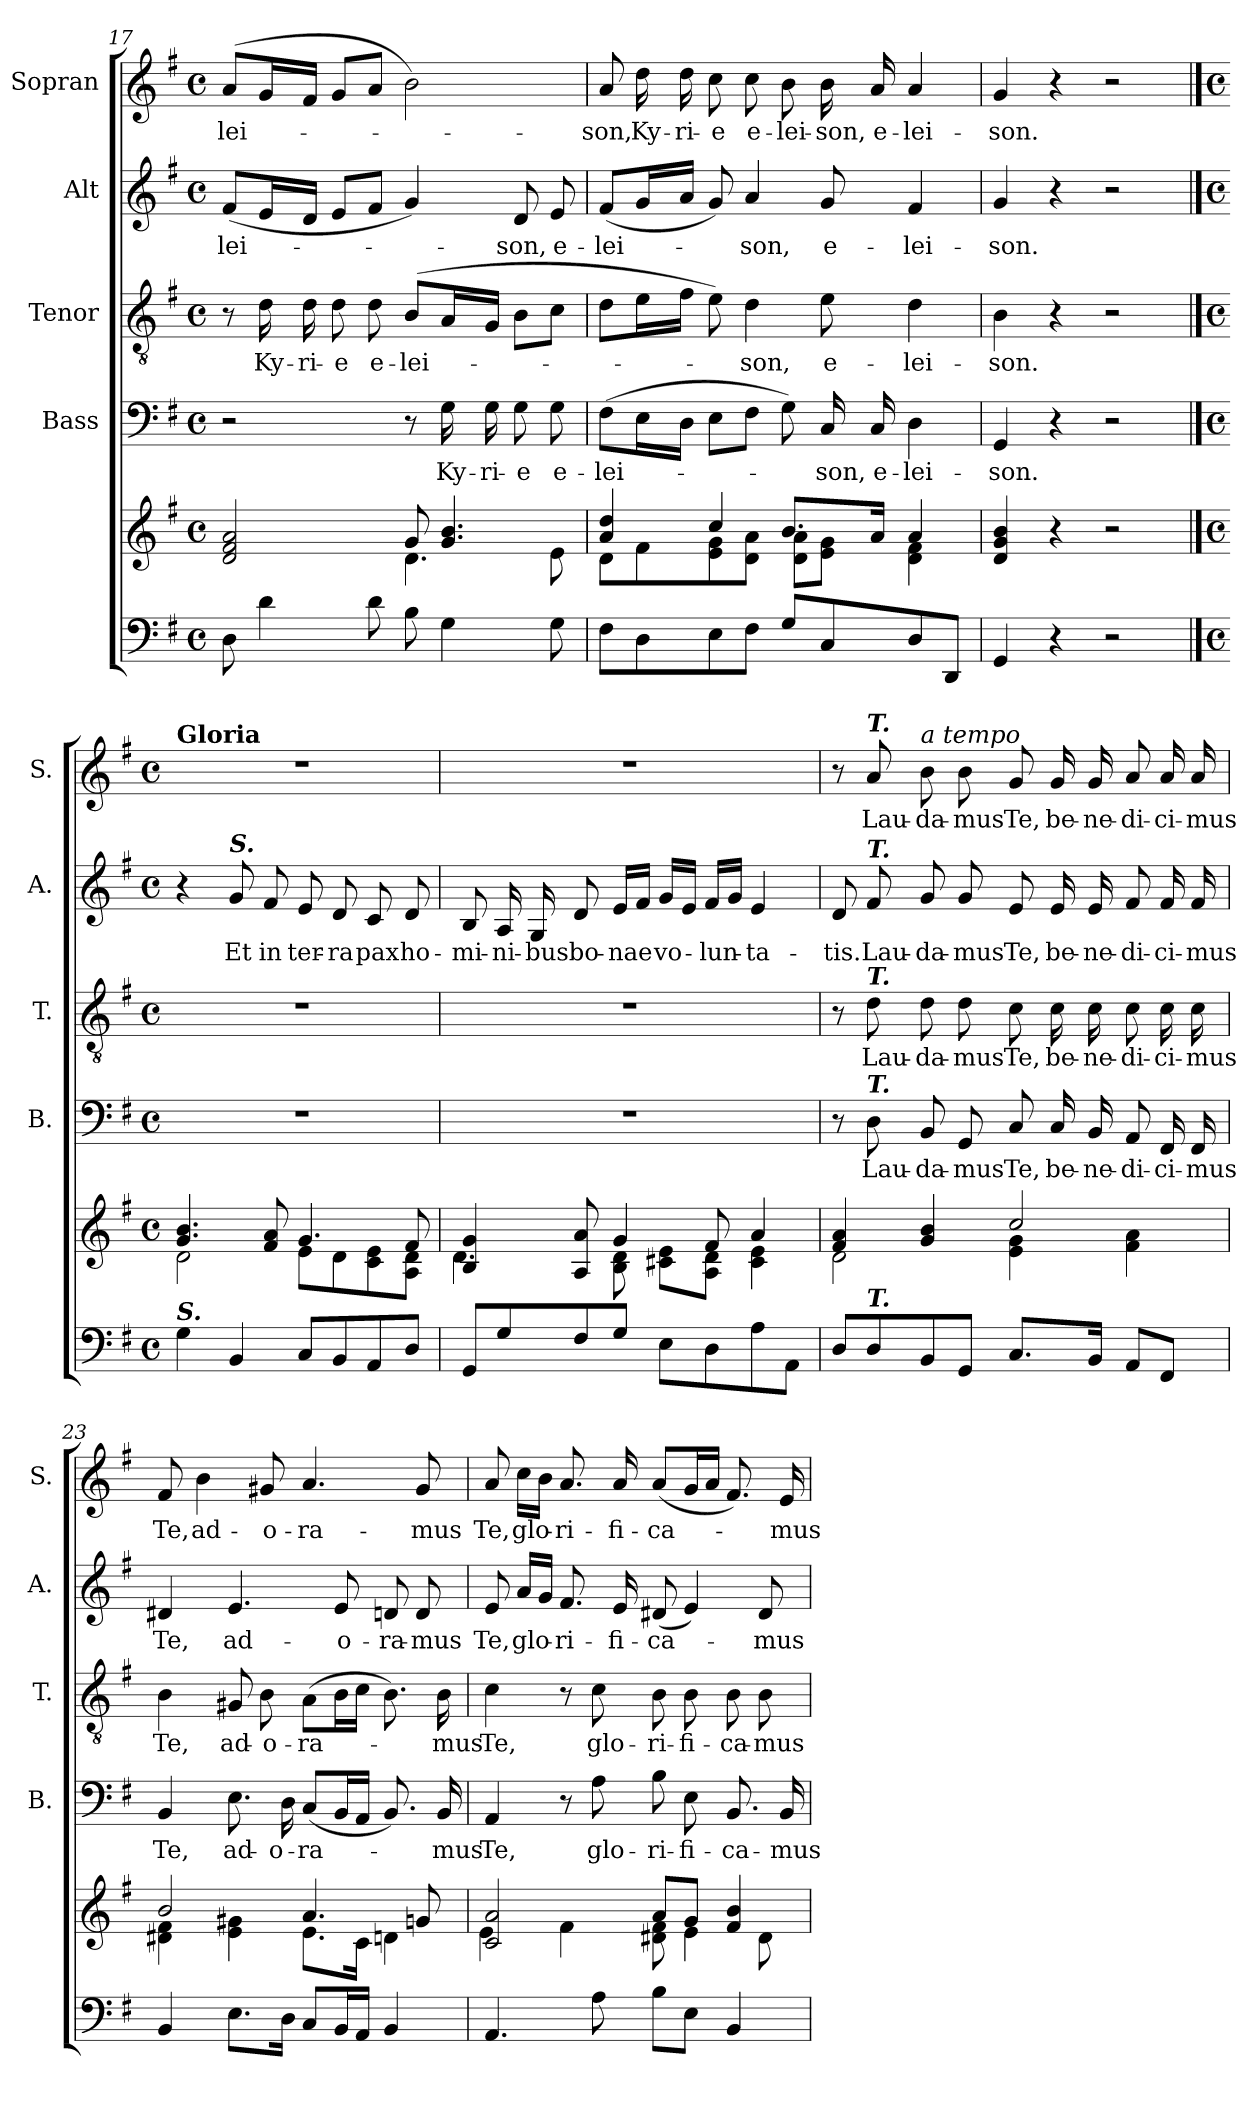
**kern	**kern	**kern	**text	**kern	**text	**kern	**text	**kern	**text
*part5	*part5	*part4	*part4	*part3	*part3	*part2	*part2	*part1	*part1
*staff6	*staff5	*staff4	*staff4	*staff3	*staff3	*staff2	*staff2	*staff1	*staff1
*	*	*I"Bass	*	*I"Tenor	*	*I"Alt	*	*I"Sopran	*
*	*	*I'B.	*	*I'T.	*	*I'A.	*	*I'S.	*
*clefF4	*clefG2	*clefF4	*	*clefGv2	*	*clefG2	*	*clefG2	*
*k[f#]	*k[f#]	*k[f#]	*	*k[f#]	*	*k[f#]	*	*k[f#]	*
*G:	*G:	*G:	*	*G:	*	*G:	*	*G:	*
*M4/4	*M4/4	*M4/4	*	*M4/4	*	*M4/4	*	*M4/4	*
*met(c)	*met(c)	*met(c)	*	*met(c)	*	*met(c)	*	*met(c)	*
=17	=17	=17	=17	=17	=17	=17	=17	=17	=17
*	*^	*	*	*	*	*	*	*	*
!	!	!	!	!	!	!	!	!LO:LY:b	!	!LO:LY:b
8D\	2d/ 2f#/ 2a/	2ryy	2r	.	8r	.	(<8f#/L	-lei-	(>8a/L	-lei-
!	!	!	!	!	!	!LO:LY:b	!	!	!	!
4d\	.	.	.	.	16d\	Ky-	16e/L	.	16g/L	.
!	!	!	!	!	!	!LO:LY:b	!	!	!	!
.	.	.	.	.	16d\	-ri-	16d/JJ	.	16f#/JJ	.
!	!	!	!	!	!	!LO:LY:b	!	!	!	!
.	.	.	.	.	8d\	-e	8e/L	.	8g/L	.
!	!	!	!	!	!	!LO:LY:b	!	!	!	!
8d\	.	.	.	.	8d\	e-	8f#/J	.	8a/J	.
!	!	!	!	!	!	!LO:LY:b	!	!	!	!
8B\	8g/	4.d\	8r	.	(>8B/L	-lei-	4g/)	.	2b\)	.
!	!	!	!	!LO:LY:b	!	!	!	!	!	!
4G\	4.g/ 4.b/	.	16G\	Ky-	16A/L	.	.	.	.	.
!	!	!	!	!LO:LY:b	!	!	!	!	!	!
.	.	.	16G\	-ri-	16G/JJ	.	.	.	.	.
!	!	!	!	!LO:LY:b	!	!	!	!LO:LY:b	!	!
.	.	.	8G\	-e	8B\L	.	8d/	-son,	.	.
!	!	!	!	!LO:LY:b	!	!	!	!LO:LY:b	!	!
8G\	.	8e\	8G\	e-	8c\J	.	8e/	e-	.	.
=18	=18	=18	=18	=18	=18	=18	=18	=18	=18	=18
!	!	!	!	!LO:LY:b	!	!	!	!LO:LY:b	!	!LO:LY:b
8F#\L	4a/ 4dd/	8d\L	(>8F#\L	-lei-	8d\L	.	(<8f#/L	-lei-	8a/	-son,
!	!	!	!	!	!	!	!	!	!	!LO:LY:b
8D\	.	8f#\	16E\L	.	16e\L	.	16g/L	.	16dd\	Ky-
!	!	!	!	!	!	!	!	!	!	!LO:LY:b
.	.	.	16D\JJ	.	16f#\JJ	.	16a/JJ	.	16dd\	-ri-
!	!	!	!	!	!	!	!	!	!	!LO:LY:b
8E\	4cc/	8e\ 8g\	8E\L	.	8e\)	.	8g/)	.	8cc\	-e
!	!	!	!	!	!	!LO:LY:b	!	!LO:LY:b	!	!LO:LY:b
8F#\J	.	8d\ 8a\J	8F#\J	.	4d\	-son,	4a/	-son,	8cc\	e-
!	!	!	!	!	!	!	!	!	!	!LO:LY:b
8G/L	8.b/L	8d\ 8a\L	8G\)	.	.	.	.	.	8b\	-lei-
!	!	!	!	!LO:LY:b	!	!LO:LY:b	!	!LO:LY:b	!	!LO:LY:b
8C/	.	8e\ 8g\J	16C/	-son,	8e\	e-	8g/	e-	16b\	-son,
!	!	!	!	!LO:LY:b	!	!	!	!	!	!LO:LY:b
.	16a/Jk	.	16C/	e-	.	.	.	.	16a/	e-
!	!	!	!	!LO:LY:b	!	!LO:LY:b	!	!LO:LY:b	!	!LO:LY:b
8D/	4a/	4d\ 4f#\	4D\	-lei-	4d\	-lei-	4f#/	-lei-	4a/	-lei-
8DD/J	.	.	.	.	.	.	.	.	.	.
*	*v	*v	*	*	*	*	*	*	*	*
=19	=19	=19	=19	=19	=19	=19	=19	=19	=19
!	!	!	!LO:LY:b	!	!LO:LY:b	!	!LO:LY:b	!	!LO:LY:b
4GG/	4d/ 4g/ 4b/	4GG/	-son.	4B\	-son.	4g/	-son.	4g/	-son.
4r	4r	4r	.	4r	.	4r	.	4r	.
2r	2r	2r	.	2r	.	2r	.	2r	.
!!LO:PB:g=z
==20	==20	==20	==20	==20	==20	==20	==20	==20	==20
*M4/4	*M4/4	*M4/4	*	*M4/4	*	*M4/4	*	*M4/4	*
*met(c)	*met(c)	*met(c)	*	*met(c)	*	*met(c)	*	*met(c)	*
*	*^	*	*	*	*	*	*	*	*
!	!	!	!	!	!	!	!	!	!LO:TX:a:B:t=Gloria	!
!LO:TX:a:Bi:t=S.	!	!	!	!	!	!	!	!	!	!
4G\	4.g/ 4.b/	2d\	1r	.	1r	.	4r	.	1r	.
!	!	!	!	!	!	!	!LO:TX:a:Bi:t=S.	!	!	!
!	!	!	!	!	!	!	!	!LO:LY:b	!	!
4BB/	.	.	.	.	.	.	8g/	Et	.	.
!	!	!	!	!	!	!	!	!LO:LY:b	!	!
.	8f#/ 8a/	.	.	.	.	.	8f#/	in	.	.
!	!	!	!	!	!	!	!	!LO:LY:b	!	!
8C/L	4.g/	8e\L	.	.	.	.	8e/	ter-	.	.
!	!	!	!	!	!	!	!	!LO:LY:b	!	!
8BB/	.	8d\	.	.	.	.	8d/	-ra	.	.
!	!	!	!	!	!	!	!	!LO:LY:b	!	!
8AA/	.	8c\ 8e\	.	.	.	.	8c/	pax	.	.
!	!	!	!	!	!	!	!	!LO:LY:b	!	!
8D/J	8f#/	8A\ 8d\J	.	.	.	.	8d/	ho-	.	.
=21	=21	=21	=21	=21	=21	=21	=21	=21	=21	=21
!	!	!	!	!	!	!	!	!LO:LY:b	!	!
8GG/L	4B/ 4g/	4.d\	1r	.	1r	.	8B/	-mi-	1r	.
!	!	!	!	!	!	!	!	!LO:LY:b	!	!
8G/	.	.	.	.	.	.	16A/	-ni-	.	.
!	!	!	!	!	!	!	!	!LO:LY:b	!	!
.	.	.	.	.	.	.	16G/	-bus	.	.
!	!	!	!	!	!	!	!	!LO:LY:b	!	!
8F#/	8A/ 8a/	.	.	.	.	.	8d/	bo-	.	.
!	!	!	!	!	!	!	!	!LO:LY:b	!	!
8G/J	4g/	8B\ 8d\	.	.	.	.	16e/LL	-nae	.	.
.	.	.	.	.	.	.	16f#/JJ	.	.	.
!	!	!	!	!	!	!	!	!LO:LY:b	!	!
8E\L	.	8c#X\ 8e\L	.	.	.	.	16g/LL	vo-	.	.
.	.	.	.	.	.	.	16e/JJ	.	.	.
!	!	!	!	!	!	!	!	!LO:LY:b	!	!
8D\	8f#/	8A\ 8d\J	.	.	.	.	16f#/LL	-lun-	.	.
.	.	.	.	.	.	.	16g/JJ	.	.	.
!	!	!	!	!	!	!	!	!LO:LY:b	!	!
8A\	4a/	4c#\ 4e\	.	.	.	.	4e/	-ta-	.	.
8AA\J	.	.	.	.	.	.	.	.	.	.
!!LO:LB:g=z
=22	=22	=22	=22	=22	=22	=22	=22	=22	=22	=22
!	!	!	!	!	!	!	!	!LO:LY:b	!	!
8D/L	4f#/ 4a/	2d\	8r	.	8r	.	8d/	-tis.	8r	.
!	!	!	!	!	!	!	!	!	!LO:TX:a:Bi:t=T.	!
!	!	!	!	!	!	!	!LO:TX:a:Bi:t=T.	!	!	!
!	!	!	!	!	!LO:TX:a:Bi:t=T.	!	!	!	!	!
!	!	!	!LO:TX:a:Bi:t=T.	!	!	!	!	!	!	!
!LO:TX:a:Bi:t=T.	!	!	!	!	!	!	!	!	!	!
!	!	!	!	!LO:LY:b	!	!LO:LY:b	!	!LO:LY:b	!	!LO:LY:b
8D/	.	.	8D\	Lau-	8d\	Lau-	8f#/	Lau-	8a/	Lau-
!	!	!	!	!	!	!	!	!	!LO:TX:a:i:t=a tempo	!
!	!	!	!	!LO:LY:b	!	!LO:LY:b	!	!LO:LY:b	!	!LO:LY:b
8BB/	4g/ 4b/	.	8BB/	-da-	8d\	-da-	8g/	-da-	8b\	-da-
!	!	!	!	!LO:LY:b	!	!LO:LY:b	!	!LO:LY:b	!	!LO:LY:b
8GG/J	.	.	8GG/	-mus	8d\	-mus	8g/	-mus	8b\	-mus
!	!	!	!	!LO:LY:b	!	!LO:LY:b	!	!LO:LY:b	!	!LO:LY:b
8.C/L	2cc/	4e\ 4g\	8C/	Te,	8c\	Te,	8e/	Te,	8g/	Te,
!	!	!	!	!LO:LY:b	!	!LO:LY:b	!	!LO:LY:b	!	!LO:LY:b
.	.	.	16C/	be-	16c\	be-	16e/	be-	16g/	be-
!	!	!	!	!LO:LY:b	!	!LO:LY:b	!	!LO:LY:b	!	!LO:LY:b
16BB/Jk	.	.	16BB/	-ne-	16c\	-ne-	16e/	-ne-	16g/	-ne-
!	!	!	!	!LO:LY:b	!	!LO:LY:b	!	!LO:LY:b	!	!LO:LY:b
8AA/L	.	4f#\ 4a\	8AA/	-di-	8c\	-di-	8f#/	-di-	8a/	-di-
!	!	!	!	!LO:LY:b	!	!LO:LY:b	!	!LO:LY:b	!	!LO:LY:b
8FF#/J	.	.	16FF#/	-ci-	16c\	-ci-	16f#/	-ci-	16a/	-ci-
!	!	!	!	!LO:LY:b	!	!LO:LY:b	!	!LO:LY:b	!	!LO:LY:b
.	.	.	16FF#/	-mus	16c\	-mus	16f#/	-mus	16a/	-mus
=23	=23	=23	=23	=23	=23	=23	=23	=23	=23	=23
!	!	!	!	!LO:LY:b	!	!LO:LY:b	!	!LO:LY:b	!	!LO:LY:b
4BB/	2b/	4d#X\ 4f#\	4BB/	Te,	4B\	Te,	4d#X/	Te,	8f#/	Te,
!	!	!	!	!	!	!	!	!	!	!LO:LY:b
.	.	.	.	.	.	.	.	.	4b\	ad-
!	!	!	!	!LO:LY:b	!	!LO:LY:b	!	!LO:LY:b	!	!
8.E\L	.	4e\ 4g#X\	8.E\	ad-	8G#X/	ad-	4.e/	ad-	.	.
!	!	!	!	!	!	!LO:LY:b	!	!	!	!LO:LY:b
.	.	.	.	.	8B\	-o-	.	.	8g#X/	-o-
!	!	!	!	!LO:LY:b	!	!	!	!	!	!
16D\Jk	.	.	16D\	-o-	.	.	.	.	.	.
!	!	!	!	!LO:LY:b	!	!LO:LY:b	!	!	!	!LO:LY:b
8C/L	4.a/	8.e\L	(<8C/L	-ra-	(>8A\L	-ra-	.	.	4.a/	-ra-
!	!	!	!	!	!	!	!	!LO:LY:b	!	!
16BB/L	.	.	16BB/L	.	16B\L	.	8e/	-o-	.	.
16AA/JJ	.	16c\Jk	16AA/JJ	.	16c\JJ	.	.	.	.	.
!	!	!	!	!	!	!	!	!LO:LY:b	!	!
4BB/	.	4dn\	8.BB/)	.	8.B\)	.	8dn/	-ra-	.	.
!	!	!	!	!	!	!	!	!LO:LY:b	!	!LO:LY:b
.	8g/	.	.	.	.	.	8d/	-mus	8g#/	-mus
!	!	!	!	!LO:LY:b	!	!LO:LY:b	!	!	!	!
.	.	.	16BB/	-mus	16B\	-mus	.	.	.	.
!!LO:PB:g=z
=24	=24	=24	=24	=24	=24	=24	=24	=24	=24	=24
!	!	!	!	!LO:LY:b	!	!LO:LY:b	!	!LO:LY:b	!	!LO:LY:b
4.AA/	2c/ 2a/	4e\	4AA/	Te,	4c\	Te,	8e/	Te,	8a/	Te,
!	!	!	!	!	!	!	!	!LO:LY:b	!	!LO:LY:b
.	.	.	.	.	.	.	16a/LL	glo-	16cc\LL	glo-
.	.	.	.	.	.	.	16g/JJ	.	16b\JJ	.
!	!	!	!	!	!	!	!	!LO:LY:b	!	!LO:LY:b
.	.	4f#\	8r	.	8r	.	8.f#/	-ri-	8.a/	-ri-
!	!	!	!	!LO:LY:b	!	!LO:LY:b	!	!	!	!
8A\	.	.	8A\	glo-	8c\	glo-	.	.	.	.
!	!	!	!	!	!	!	!	!LO:LY:b	!	!LO:LY:b
.	.	.	.	.	.	.	16e/	-fi-	16a/	-fi-
!	!	!	!	!LO:LY:b	!	!LO:LY:b	!	!LO:LY:b	!	!LO:LY:b
8B\L	8a/L	8d#X\ 8f#\	8B\	-ri-	8B\	-ri-	(<8d#X/	-ca-	(<8a/L	-ca-
!	!	!	!	!LO:LY:b	!	!LO:LY:b	!	!	!	!
8E\J	8g/J	4e\	8E\	-fi-	8B\	-fi-	4e/)	.	16g/L	.
.	.	.	.	.	.	.	.	.	16a/JJ	.
!	!	!	!	!LO:LY:b	!	!LO:LY:b	!	!	!	!
4BB/	4f#/ 4b/	.	8.BB/	-ca-	8B\	-ca-	.	.	8.f#/)	.
!	!	!	!	!	!	!LO:LY:b	!	!LO:LY:b	!	!
.	.	8d#\	.	.	8B\	-mus	8d#/	-mus	.	.
!	!	!	!	!LO:LY:b	!	!	!	!	!	!LO:LY:b
.	.	.	16BB/	-mus	.	.	.	.	16e/	-mus
*	*v	*v	*	*	*	*	*	*	*	*
=	=	=	=	=	=	=	=	=	=
*-	*-	*-	*-	*-	*-	*-	*-	*-	*-
